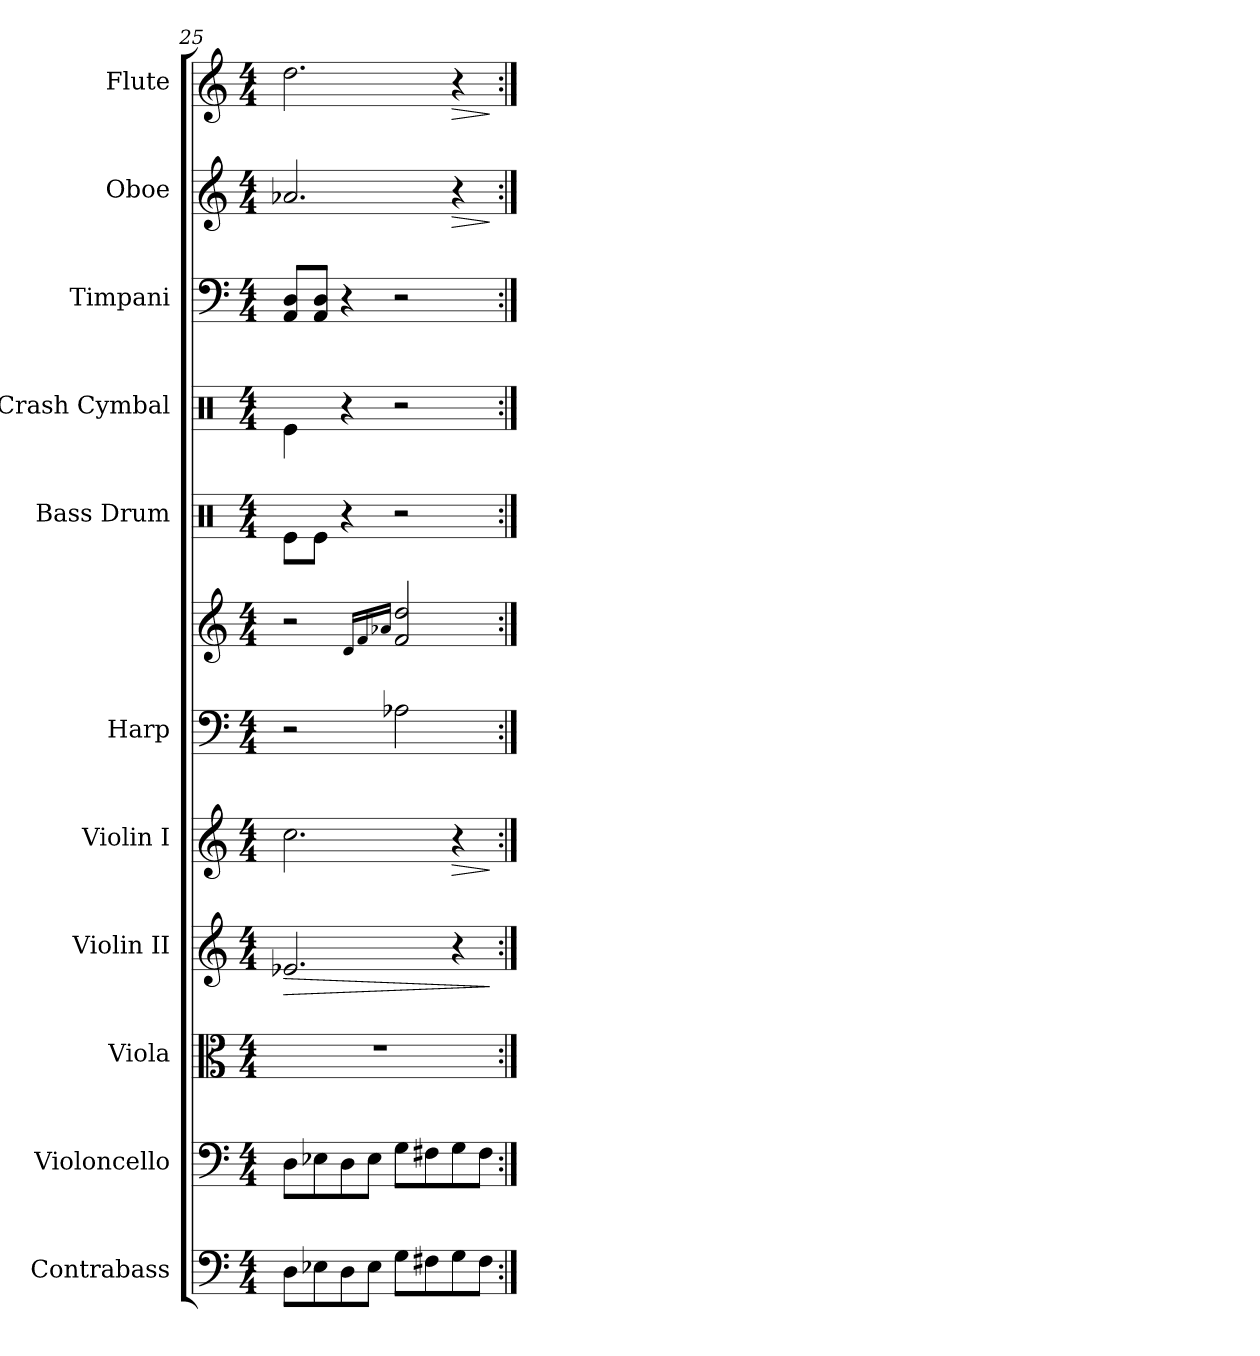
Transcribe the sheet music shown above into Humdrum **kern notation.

**kern	**kern	**kern	**kern	**dynam	**kern	**dynam	**kern	**kern	**kern	**kern	**kern	**kern	**dynam	**kern	**dynam
*part11	*part10	*part9	*part8	*part8	*part7	*part7	*part6	*part6	*part5	*part4	*part3	*part2	*part2	*part1	*part1
*staff12	*staff11	*staff10	*staff9	*staff9	*staff8	*staff8	*staff7	*staff6	*staff5	*staff4	*staff3	*staff2	*staff2	*staff1	*staff1
*I"Contrabass	*I"Violoncello	*I"Viola	*I"Violin II	*	*I"Violin I	*	*I"Harp	*	*I"Bass Drum	*I"Crash Cymbal	*I"Timpani	*I"Oboe	*	*I"Flute	*
*I'Cb.	*I'Vc.	*I'Vla.	*I'Vln. II	*	*I'Vln. I	*	*I'Hp.	*	*I'B. Dr.	*	*I'Timp.	*I'Ob.	*	*I'Fl.	*
*clefF4	*clefF4	*clefC3	*clefG2	*	*clefG2	*	*clefF4	*clefG2	*clefX	*clefX	*clefF4	*clefG2	*	*clefG2	*
*ITrd7c12	*	*	*	*	*	*	*	*	*	*	*	*	*	*	*
*k[]	*k[]	*k[]	*k[]	*	*k[]	*	*k[]	*k[]	*k[]	*k[]	*k[]	*k[]	*	*k[]	*
*C:	*C:	*C:	*C:	*	*C:	*	*C:	*C:	*C:	*C:	*C:	*C:	*	*C:	*
*M4/4	*M4/4	*M4/4	*M4/4	*	*M4/4	*	*M4/4	*M4/4	*M4/4	*M4/4	*M4/4	*M4/4	*	*M4/4	*
=25	=25	=25	=25	=25	=25	=25	=25	=25	=25	=25	=25	=25	=25	=25	=25
!	!	!	!	!LO:HP:b	!	!	!	!	!	!	!	!	!	!	!
8DD\L	8D\L	1r	2.e-X/	>	2.cc\	.	2r	2r	8Re\L	4Re\	8AA/ 8D/L	2.a-X/	.	2.dd\	.
8EE-X\	8E-X\	.	.	.	.	.	.	.	8Re\J	.	8AA/ 8D/J	.	.	.	.
8DD\	8D\	.	.	.	.	.	.	.	4r	4r	4r	.	.	.	.
8EE-\J	8E-\J	.	.	.	.	.	.	.	.	.	.	.	.	.	.
.	.	.	.	.	.	.	.	16qd/LL	.	.	.	.	.	.	.
.	.	.	.	.	.	.	.	16qf/	.	.	.	.	.	.	.
.	.	.	.	.	.	.	.	16qa-X/JJ	.	.	.	.	.	.	.
8GG\L	8G\L	.	.	.	.	.	2A-X\	2f/ 2dd/	2r	2r	2r	.	.	.	.
8FF#X\	8F#X\	.	.	.	.	.	.	.	.	.	.	.	.	.	.
!	!	!	!	!	!	!LO:HP:b	!	!	!	!	!	!	!LO:HP:b	!	!LO:HP:b
8GG\	8G\	.	4r	.	4r	>	.	.	.	.	.	4r	>	4r	>
8FF#\J	8F#\J	.	.	.	.	.	.	.	.	.	.	.	.	.	.
.	.	.	.	]	.	]	.	.	.	.	.	.	]	.	]
=:|!	=:|!	=:|!	=:|!	=:|!	=:|!	=:|!	=:|!	=:|!	=:|!	=:|!	=:|!	=:|!	=:|!	=:|!	=:|!
*-	*-	*-	*-	*-	*-	*-	*-	*-	*-	*-	*-	*-	*-	*-	*-
